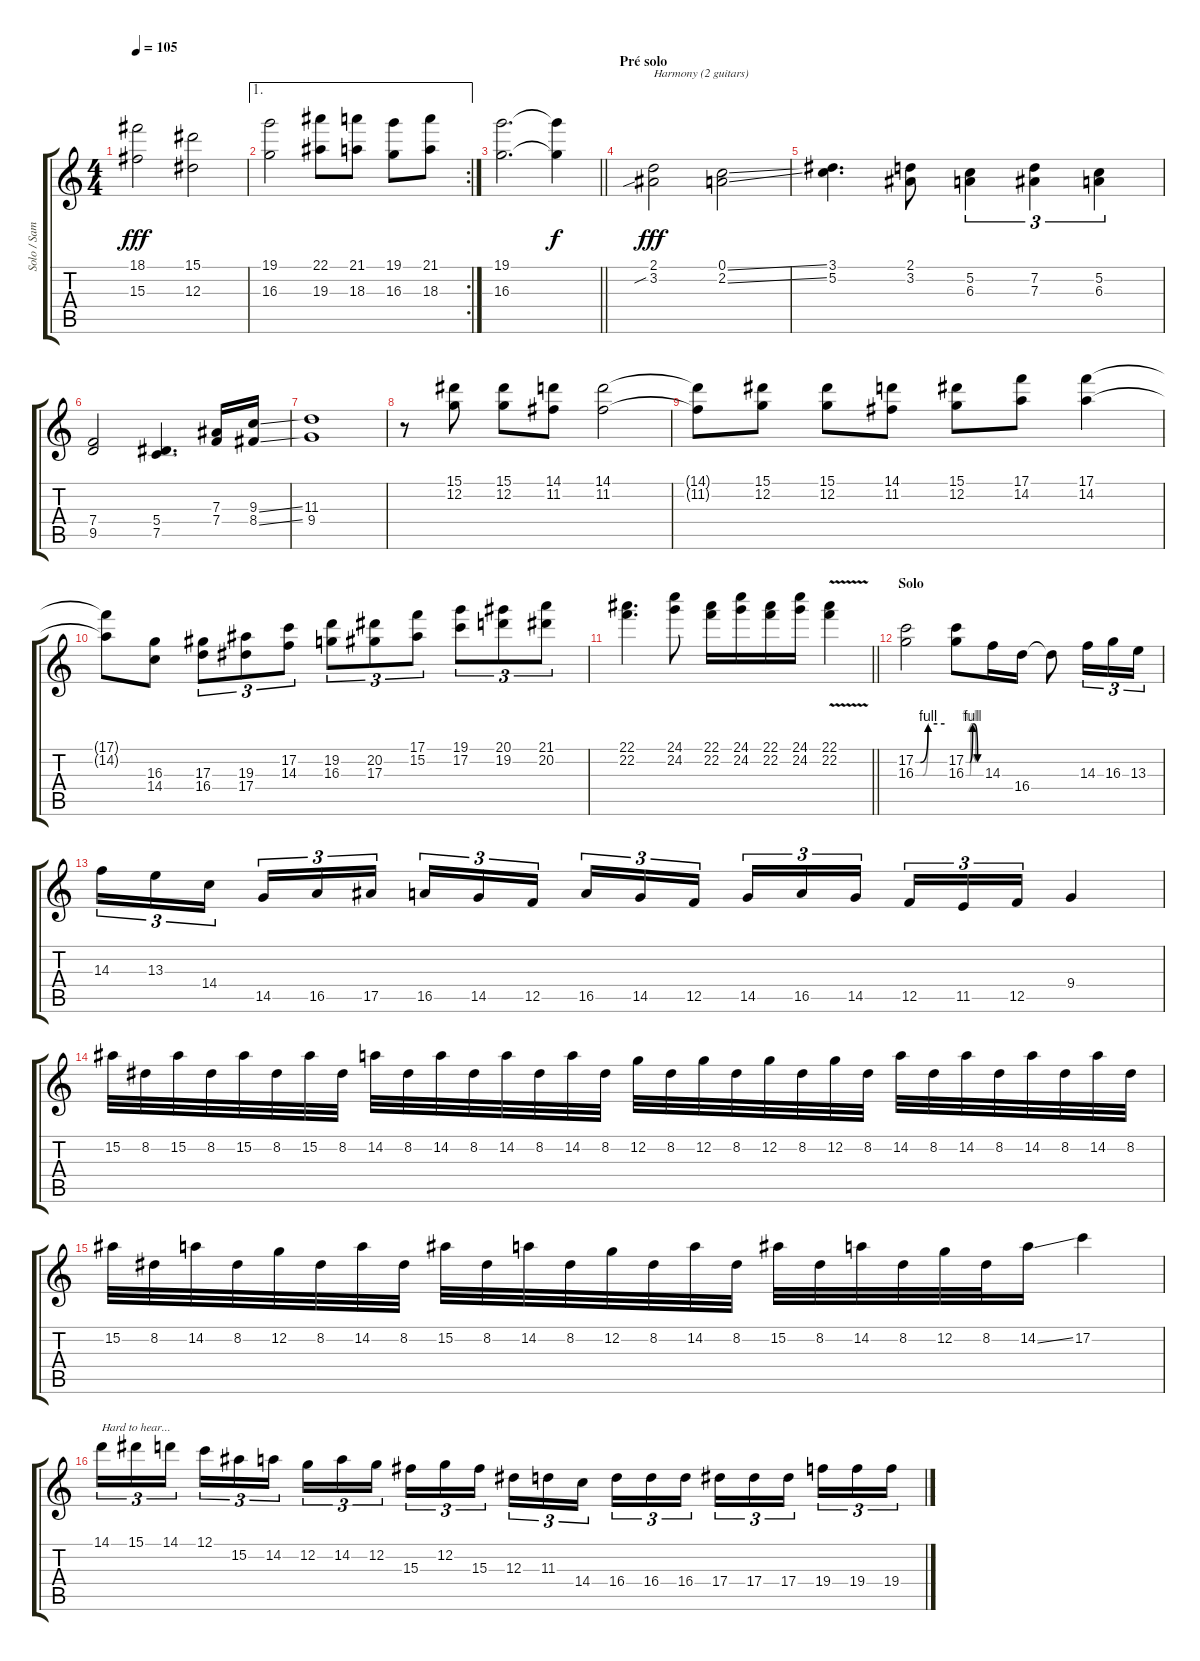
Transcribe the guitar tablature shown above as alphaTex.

\track ("Solo / Samples" "Solo / Sam") {instrument overdrivenguitar}
\staff {score tabs}
\tuning (C4 G3 Eb3 Bb2 F2 C2) {hide}
\ts (4 4)
\tempo 105
\clef g2
\ks c
(18.1 15.3).2{dy fff} (15.1 12.3).2 |
\ae 1
\rc 2
(19.1 16.3).2 (22.1 19.3).8 (21.1 18.3).8 (19.1 16.3).8 (21.1 18.3).8 |
\barLineRight lightlight
(19.1 16.3).2{d} (19.1{t} 16.3{t}).4{dy f volume 16 instrument distortionguitar} |
\section ("" "Pré solo")
(2.1 3.2{sib}).2{txt "Harmony (2 guitars)" dy fff} (0.1{ss} 2.2{ss}).2 |
(3.1 5.2).4{d} (2.1 3.2).8 (5.2 6.3).4{tu (3 2)} (7.2 7.3).4{tu (3 2)} (5.2 6.3).4{tu (3 2)} |
(7.4 9.5).2 (5.4 7.5).4{d} (7.3 7.4).16 (9.3{ss} 8.4{ss}).16 |
(11.3 9.4).1 |
r.8 (15.1 12.2).8 (15.1 12.2).8 (14.1 11.2).8 (14.1 11.2).2 |
(14.1{t} 11.2{t}).8 (15.1 12.2).8 (15.1 12.2).8 (14.1 11.2).8 (15.1 12.2).8 (17.1 14.2).8 (17.1 14.2).4 |
(17.1{t} 14.2{t}).8 (16.3 14.4).8 (17.3 16.4).8{tu (3 2)} (19.3 17.4).8{tu (3 2)} (17.2 14.3).8{tu (3 2)} (19.2 16.3).8{tu (3 2)} (20.2 17.3).8{tu (3 2)} (17.1 15.2).8{tu (3 2)} (19.1 17.2).8{tu (3 2)} (20.1 19.2).8{tu (3 2)} (21.1 20.2).8{tu (3 2)} |
\barLineRight lightlight
(22.1 22.2).4{d} (24.1 24.2).8 (22.1 22.2).16 (24.1 24.2).16 (22.1 22.2).16 (24.1 24.2).16 (22.1{v} 22.2{v}).4 |
\section ("" "Solo")
(17.2{be (custom 0 0 10 0 26 4 60 4)} 16.3{be (custom 0 0 8 0 15 0 26 4 28 4 60 4)}).2 (17.2{be (custom 0 0 15 0 27 4 29 4 32 4 47 0 60 0)} 16.3{be (custom 0 0 7 0 15 0 20 4 30 4 40 0 60 0)}).8 14.3.16 16.4.16 16.4{t}.8 14.3.16{tu (3 2)} 16.3.16{tu (3 2)} 13.3.16{tu (3 2)} |
14.3.16{tu (3 2)} 13.3.16{tu (3 2)} 14.4.16{tu (3 2) beam splitsecondary} 14.5.16{tu (3 2)} 16.5.16{tu (3 2)} 17.5.16{tu (3 2)} 16.5.16{tu (3 2)} 14.5.16{tu (3 2)} 12.5.16{tu (3 2) beam splitsecondary} 16.5.16{tu (3 2)} 14.5.16{tu (3 2)} 12.5.16{tu (3 2)} 14.5.16{tu (3 2)} 16.5.16{tu (3 2)} 14.5.16{tu (3 2) beam splitsecondary} 12.5.16{tu (3 2)} 11.5.16{tu (3 2)} 12.5.16{tu (3 2)} 9.4.4 |
15.2.32 8.2.32 15.2.32 8.2.32 15.2.32 8.2.32 15.2.32 8.2.32 14.2.32 8.2.32 14.2.32 8.2.32 14.2.32 8.2.32 14.2.32 8.2.32 12.2.32 8.2.32 12.2.32 8.2.32 12.2.32 8.2.32 12.2.32 8.2.32 14.2.32 8.2.32 14.2.32 8.2.32 14.2.32 8.2.32 14.2.32 8.2.32 |
15.2.32 8.2.32 14.2.32 8.2.32 12.2.32 8.2.32 14.2.32 8.2.32 15.2.32 8.2.32 14.2.32 8.2.32 12.2.32 8.2.32 14.2.32 8.2.32 15.2.32 8.2.32 14.2.32 8.2.32 12.2.32 8.2.32 14.2{ss}.16 17.2.4 |
14.1.16{tu (3 2) txt "Hard to hear..."} 15.1.16{tu (3 2)} 14.1.16{tu (3 2) beam splitsecondary} 12.1.16{tu (3 2)} 15.2.16{tu (3 2)} 14.2.16{tu (3 2)} 12.2.16{tu (3 2)} 14.2.16{tu (3 2)} 12.2.16{tu (3 2) beam splitsecondary} 15.3.16{tu (3 2)} 12.2.16{tu (3 2)} 15.3.16{tu (3 2)} 12.3.16{tu (3 2)} 11.3.16{tu (3 2)} 14.4.16{tu (3 2) beam splitsecondary} 16.4.16{tu (3 2)} 16.4.16{tu (3 2)} 16.4.16{tu (3 2)} 17.4.16{tu (3 2)} 17.4.16{tu (3 2)} 17.4.16{tu (3 2) beam splitsecondary} 19.4.16{tu (3 2)} 19.4.16{tu (3 2)} 19.4.16{tu (3 2)}
